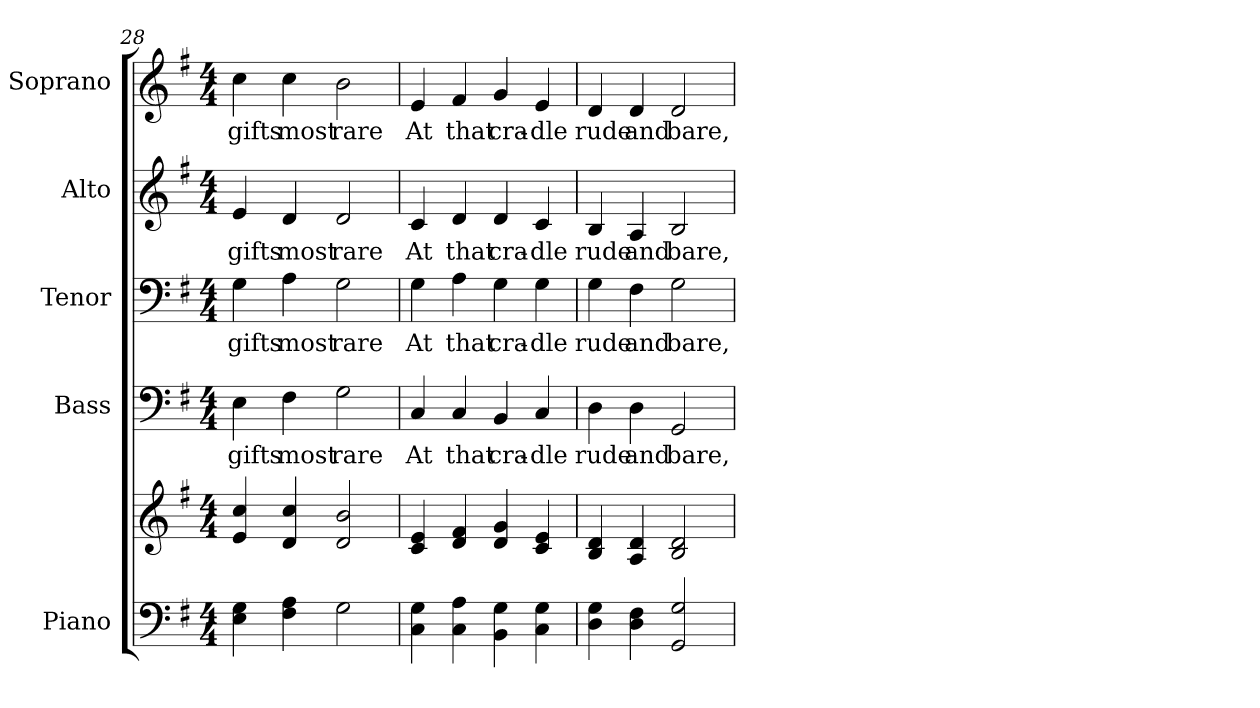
**kern	**kern	**kern	**text	**kern	**text	**kern	**text	**kern	**text
*part5	*part5	*part4	*part4	*part3	*part3	*part2	*part2	*part1	*part1
*staff6	*staff5	*staff4	*staff4	*staff3	*staff3	*staff2	*staff2	*staff1	*staff1
*I"Piano	*	*I"Bass	*	*I"Tenor	*	*I"Alto	*	*I"Soprano	*
*I'Pno.	*	*I'B.	*	*I'T.	*	*I'A.	*	*I'S.	*
!!LO:PB:g=z
*clefF4	*clefG2	*clefF4	*	*clefF4	*	*clefG2	*	*clefG2	*
*k[f#]	*k[f#]	*k[f#]	*	*k[f#]	*	*k[f#]	*	*k[f#]	*
*G:	*G:	*G:	*	*G:	*	*G:	*	*G:	*
*M4/4	*M4/4	*M4/4	*	*M4/4	*	*M4/4	*	*M4/4	*
=28	=28	=28	=28	=28	=28	=28	=28	=28	=28
!	!	!	!LO:LY:b:color=#000000	!	!	!	!	!	!
!	!	!	!	!	!LO:LY:b:color=#000000	!	!	!	!
!	!	!	!	!	!	!	!LO:LY:b:color=#000000	!	!
!	!	!	!	!	!	!	!	!	!LO:LY:b:color=#000000
4Ei\ 4Gi	4ei/ 4cci	4Ei\	gifts	4Gi\	gifts	4ei/	gifts	4cci\	gifts
!	!	!	!LO:LY:b:color=#000000	!	!	!	!	!	!
!	!	!	!	!	!LO:LY:b:color=#000000	!	!	!	!
!	!	!	!	!	!	!	!LO:LY:b:color=#000000	!	!
!	!	!	!	!	!	!	!	!	!LO:LY:b:color=#000000
4F#i\ 4Ai	4di/ 4cci	4F#i\	most	4Ai\	most	4di/	most	4cci\	most
!	!	!	!LO:LY:b:color=#000000	!	!	!	!	!	!
!	!	!	!	!	!LO:LY:b:color=#000000	!	!	!	!
!	!	!	!	!	!	!	!LO:LY:b:color=#000000	!	!
!	!	!	!	!	!	!	!	!	!LO:LY:b:color=#000000
2Gi\	2di/ 2bi	2Gi\	rare	2Gi\	rare	2di/	rare	2bi\	rare
=29	=29	=29	=29	=29	=29	=29	=29	=29	=29
!	!	!	!LO:LY:b:color=#000000	!	!	!	!	!	!
!	!	!	!	!	!LO:LY:b:color=#000000	!	!	!	!
!	!	!	!	!	!	!	!LO:LY:b:color=#000000	!	!
!	!	!	!	!	!	!	!	!	!LO:LY:b:color=#000000
4Ci\ 4Gi	4ci/ 4ei	4Ci/	At	4Gi\	At	4ci/	At	4ei/	At
!	!	!	!LO:LY:b:color=#000000	!	!	!	!	!	!
!	!	!	!	!	!LO:LY:b:color=#000000	!	!	!	!
!	!	!	!	!	!	!	!LO:LY:b:color=#000000	!	!
!	!	!	!	!	!	!	!	!	!LO:LY:b:color=#000000
4Ci\ 4Ai	4di/ 4f#i	4Ci/	that	4Ai\	that	4di/	that	4f#i/	that
!	!	!	!LO:LY:b:color=#000000	!	!	!	!	!	!
!	!	!	!	!	!LO:LY:b:color=#000000	!	!	!	!
!	!	!	!	!	!	!	!LO:LY:b:color=#000000	!	!
!	!	!	!	!	!	!	!	!	!LO:LY:b:color=#000000
4BBi\ 4Gi	4di/ 4gi	4BBi/	cra-	4Gi\	cra-	4di/	cra-	4gi/	cra-
!	!	!	!LO:LY:b:color=#000000	!	!	!	!	!	!
!	!	!	!	!	!LO:LY:b:color=#000000	!	!	!	!
!	!	!	!	!	!	!	!LO:LY:b:color=#000000	!	!
!	!	!	!	!	!	!	!	!	!LO:LY:b:color=#000000
4Ci\ 4Gi	4ci/ 4ei	4Ci/	-dle	4Gi\	-dle	4ci/	-dle	4ei/	-dle
=30	=30	=30	=30	=30	=30	=30	=30	=30	=30
!	!	!	!LO:LY:b:color=#000000	!	!	!	!	!	!
!	!	!	!	!	!LO:LY:b:color=#000000	!	!	!	!
!	!	!	!	!	!	!	!LO:LY:b:color=#000000	!	!
!	!	!	!	!	!	!	!	!	!LO:LY:b:color=#000000
4Di\ 4Gi	4Bi/ 4di	4Di\	rude	4Gi\	rude	4Bi/	rude	4di/	rude
!	!	!	!LO:LY:b:color=#000000	!	!	!	!	!	!
!	!	!	!	!	!LO:LY:b:color=#000000	!	!	!	!
!	!	!	!	!	!	!	!LO:LY:b:color=#000000	!	!
!	!	!	!	!	!	!	!	!	!LO:LY:b:color=#000000
4Di\ 4F#i	4Ai/ 4di	4Di\	and	4F#i\	and	4Ai/	and	4di/	and
!	!	!	!LO:LY:b:color=#000000	!	!	!	!	!	!
!	!	!	!	!	!LO:LY:b:color=#000000	!	!	!	!
!	!	!	!	!	!	!	!LO:LY:b:color=#000000	!	!
!	!	!	!	!	!	!	!	!	!LO:LY:b:color=#000000
2GGi/ 2Gi	2Bi/ 2di	2GGi/	bare,	2Gi\	bare,	2Bi/	bare,	2di/	bare,
=	=	=	=	=	=	=	=	=	=
*-	*-	*-	*-	*-	*-	*-	*-	*-	*-
